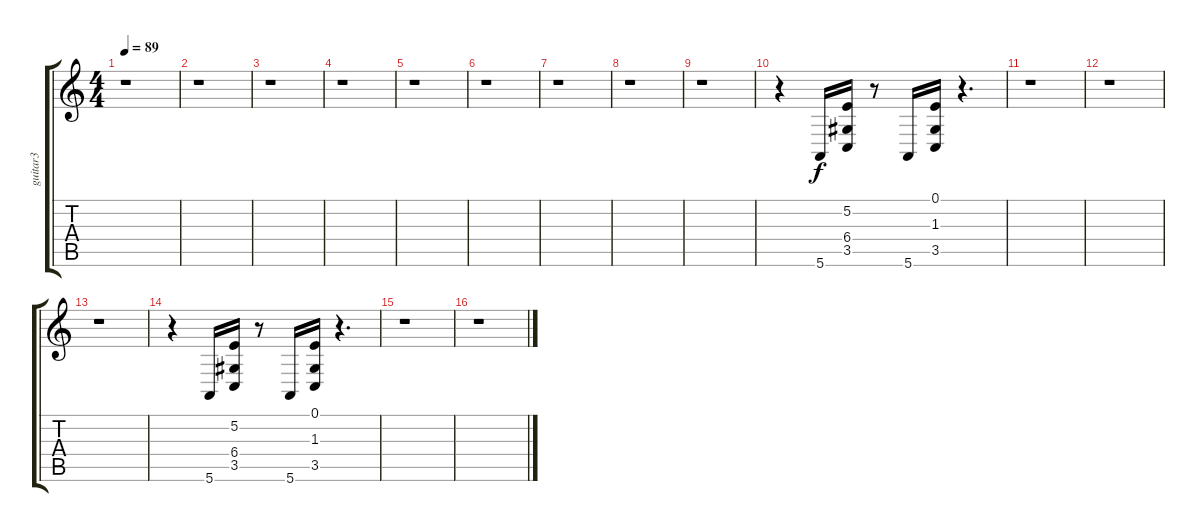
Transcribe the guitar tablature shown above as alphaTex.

\track ("guitar3" "guitar3") {instrument acousticgrandpiano}
\staff {score tabs}
\tuning (E4 B3 G3 D3 A2 E2) {hide}
\ts (4 4)
\tempo 89
\clef g2
\ks c
r.1{dy f} |
r.1 |
r.1 |
r.1 |
r.1 |
r.1 |
r.1 |
r.1 |
r.1 |
r.4 5.6.16 (5.2 6.4 3.5).16 r.8 5.6.16 (0.1 1.3 3.5).16 r.4{d} |
r.1 |
r.1 |
r.1 |
r.4 5.6.16 (5.2 6.4 3.5).16 r.8 5.6.16 (0.1 1.3 3.5).16 r.4{d} |
r.1 |
r.1
